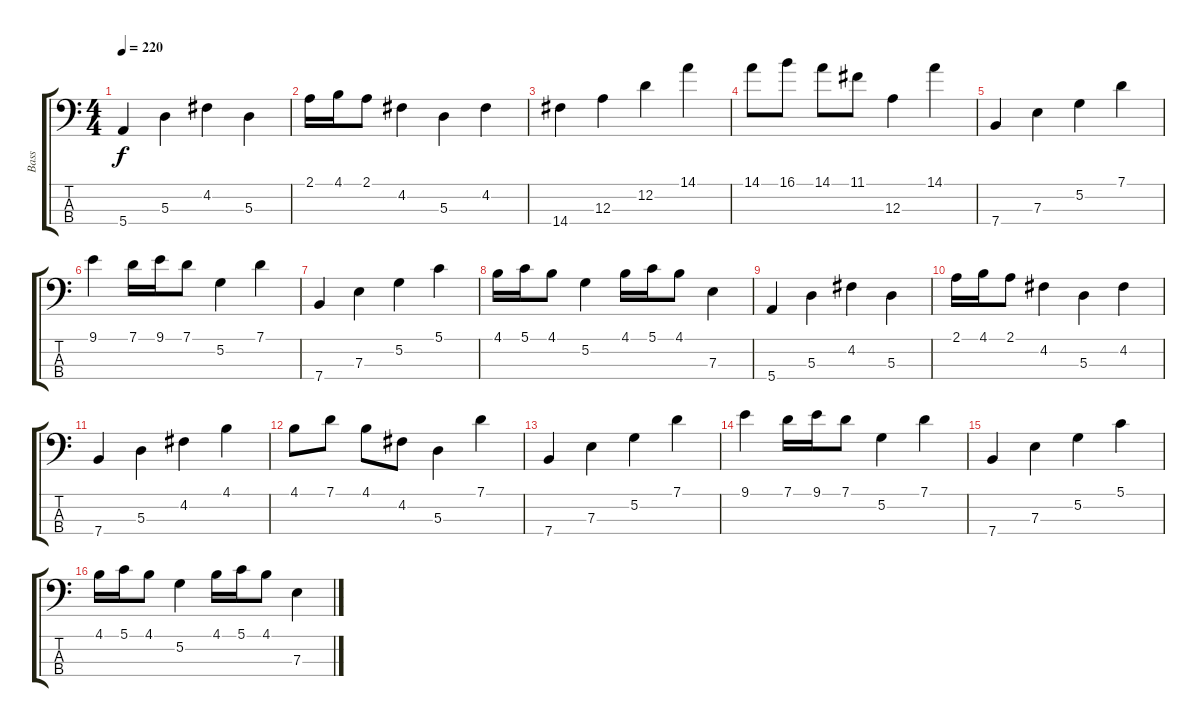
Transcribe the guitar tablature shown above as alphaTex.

\track ("Bass" "Bass") {instrument electricbassfinger}
\staff {score tabs}
\tuning (G2 D2 A1 E1) {hide}
\ts (4 4)
\tempo 220
\clef f4
\ks c
5.4.4{dy f} 5.3.4 4.2.4 5.3.4 |
2.1.16 4.1.16 2.1.8 4.2.4 5.3.4 4.2.4 |
14.4.4 12.3.4 12.2.4 14.1.4 |
14.1.8 16.1.8 14.1.8 11.1.8 12.3.4 14.1.4 |
7.4.4 7.3.4 5.2.4 7.1.4 |
9.1.4 7.1.16 9.1.16 7.1.8 5.2.4 7.1.4 |
7.4.4 7.3.4 5.2.4 5.1.4 |
4.1.16 5.1.16 4.1.8 5.2.4 4.1.16 5.1.16 4.1.8 7.3.4 |
5.4.4 5.3.4 4.2.4 5.3.4 |
2.1.16 4.1.16 2.1.8 4.2.4 5.3.4 4.2.4 |
7.4.4 5.3.4 4.2.4 4.1.4 |
4.1.8 7.1.8 4.1.8 4.2.8 5.3.4 7.1.4 |
7.4.4 7.3.4 5.2.4 7.1.4 |
9.1.4 7.1.16 9.1.16 7.1.8 5.2.4 7.1.4 |
7.4.4 7.3.4 5.2.4 5.1.4 |
4.1.16 5.1.16 4.1.8 5.2.4 4.1.16 5.1.16 4.1.8 7.3.4
